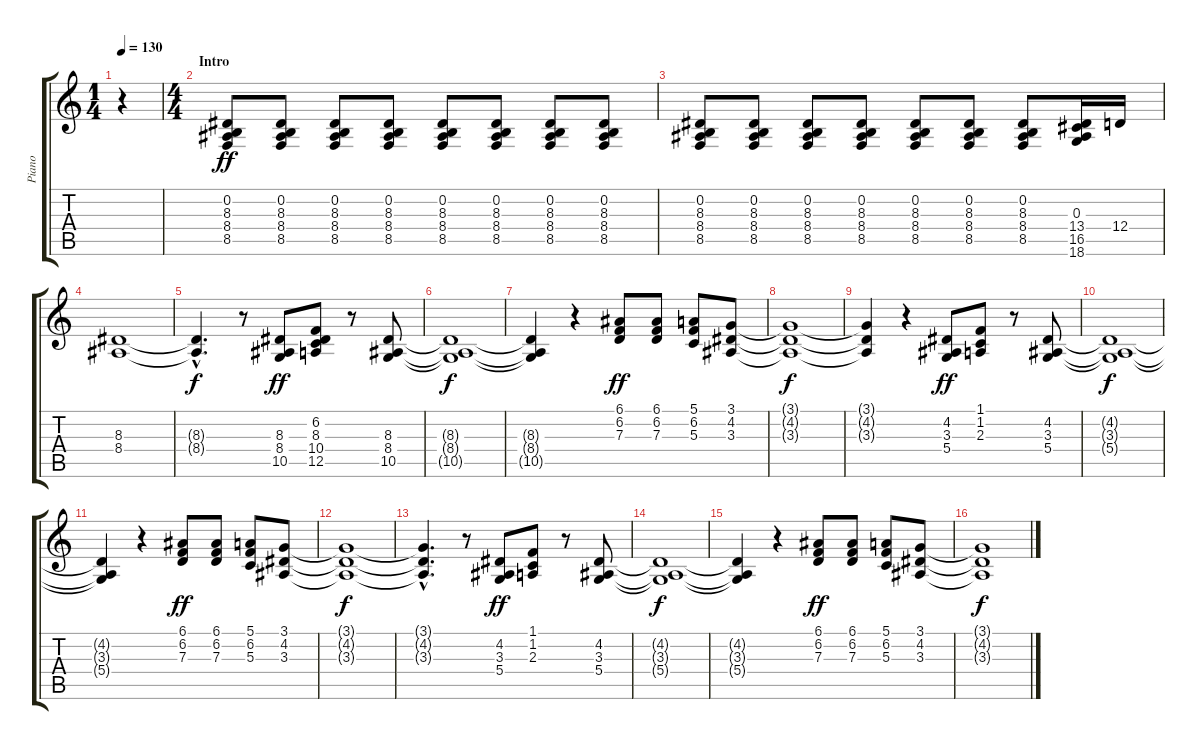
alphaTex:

\track ("Piano" "Piano") {instrument electricpiano2}
\staff {score tabs}
\tuning (E4 B3 G3 D3 A2 E2) {hide}
\ts (1 4)
\tempo 130
\clef g2
\ks c
r.4{dy ff instrument electricpiano2} |
\ts (4 4)
\section ("" "Intro")
(0.2 8.3 8.4 8.5).8 (0.2 8.3 8.4 8.5).8 (0.2 8.3 8.4 8.5).8 (0.2 8.3 8.4 8.5).8 (0.2 8.3 8.4 8.5).8 (0.2 8.3 8.4 8.5).8 (0.2 8.3 8.4 8.5).8 (0.2 8.3 8.4 8.5).8 |
(0.2 8.3 8.4 8.5).8 (0.2 8.3 8.4 8.5).8 (0.2 8.3 8.4 8.5).8 (0.2 8.3 8.4 8.5).8 (0.2 8.3 8.4 8.5).8 (0.2 8.3 8.4 8.5).8 (0.2 8.3 8.4 8.5).8 (0.3 13.4 16.5 18.6).16 12.4.16 |
(8.3 8.4).1 |
(8.3{hac t} 8.4{hac t}).4{d dy f} r.8 (8.3 8.4 10.5).8{dy ff} (6.2 8.3 10.4 12.5).8 r.8 (8.3 8.4 10.5).8 |
(8.3{t} 8.4{t} 10.5{t}).1{dy f} |
(8.3{t} 8.4{t} 10.5{t}).4 r.4 (6.1 6.2 7.3).8{dy ff} (6.1 6.2 7.3).8 (5.1 6.2 5.3).8 (3.1 4.2 3.3).8 |
(3.1{t} 4.2{t} 3.3{t}).1{dy f} |
(3.1{t} 4.2{t} 3.3{t}).4 r.4 (4.2 3.3 5.4).8{dy ff} (1.1 1.2 2.3).8 r.8 (4.2 3.3 5.4).8 |
(4.2{t} 3.3{t} 5.4{t}).1{dy f} |
(4.2{t} 3.3{t} 5.4{t}).4 r.4 (6.1 6.2 7.3).8{dy ff} (6.1 6.2 7.3).8 (5.1 6.2 5.3).8 (3.1 4.2 3.3).8 |
(3.1{t} 4.2{t} 3.3{t}).1{dy f} |
(3.1{hac t} 4.2{t} 3.3{t}).4{d} r.8 (4.2 3.3 5.4).8{dy ff} (1.1 1.2 2.3).8 r.8 (4.2 3.3 5.4).8 |
(4.2{t} 3.3{t} 5.4{t}).1{dy f} |
(4.2{t} 3.3{t} 5.4{t}).4 r.4 (6.1 6.2 7.3).8{dy ff} (6.1 6.2 7.3).8 (5.1 6.2 5.3).8 (3.1 4.2 3.3).8 |
(3.1{t} 4.2{t} 3.3{t}).1{dy f}
